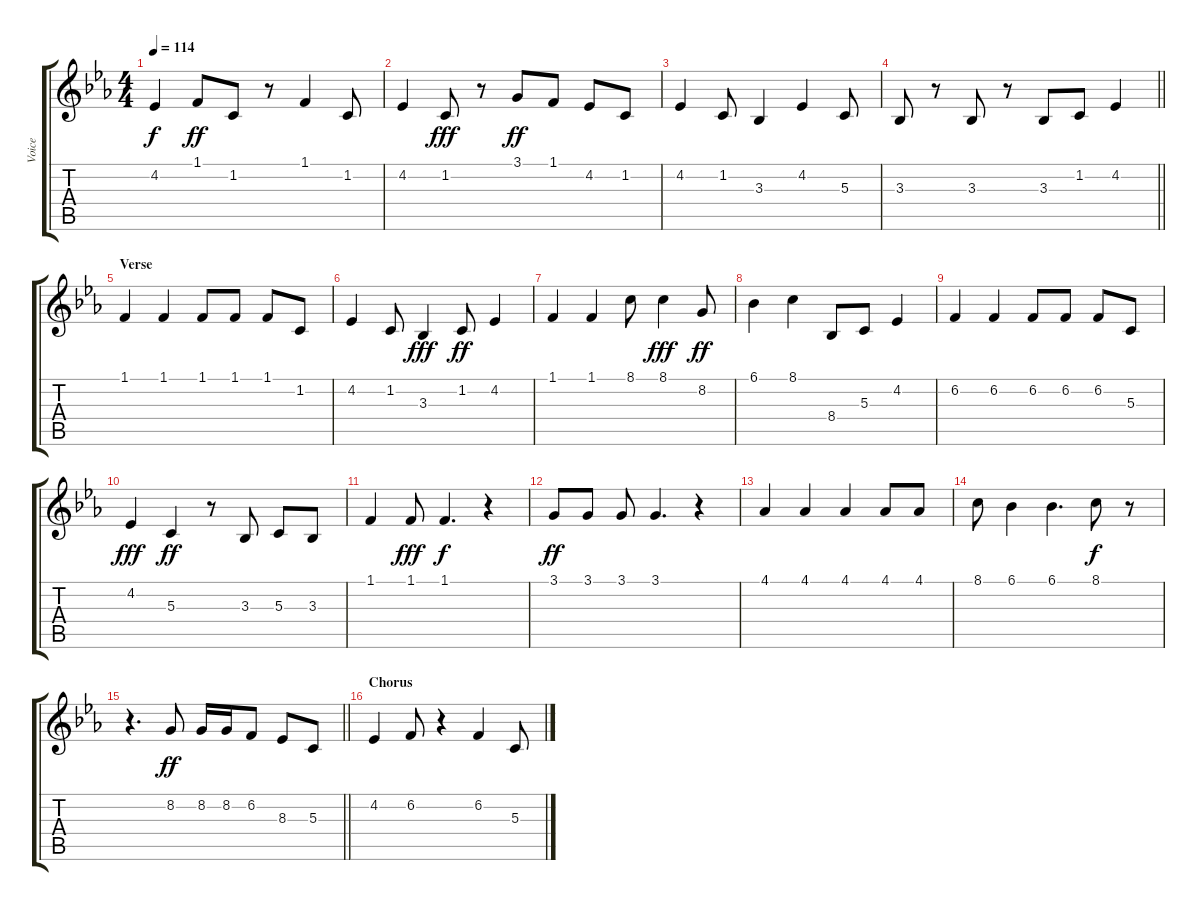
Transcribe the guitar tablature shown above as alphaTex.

\track ("Voice" "Voice") {instrument altosax}
\staff {score tabs}
\tuning (E4 B3 G3 D3 A2 E2) {hide}
\ts (4 4)
\tempo 114
\clef g2
\ks eb
4.2.4{dy f} 1.1.8{dy ff} 1.2.8 r.8 1.1.4 1.2.8 |
4.2.4 1.2.8{dy fff} r.8 3.1.8{dy ff} 1.1.8 4.2.8 1.2.8 |
4.2.4 1.2.8 3.3.4 4.2.4 5.3.8 |
\barLineRight lightlight
3.3.8 r.8 3.3.8 r.8 3.3.8 1.2.8 4.2.4 |
\section ("" "Verse")
1.1.4 1.1.4 1.1.8 1.1.8 1.1.8 1.2.8 |
4.2.4 1.2.8 3.3.4{dy fff} 1.2.8{dy ff} 4.2.4 |
1.1.4 1.1.4 8.1.8 8.1.4{dy fff} 8.2.8{dy ff} |
6.1.4 8.1.4 8.4.8 5.3.8 4.2.4 |
6.2.4 6.2.4 6.2.8 6.2.8 6.2.8 5.3.8 |
4.2.4{dy fff} 5.3.4{dy ff} r.8 3.3.8 5.3.8 3.3.8 |
1.1.4 1.1.8{dy fff} 1.1.4{d dy f} r.4 |
3.1.8{dy ff} 3.1.8 3.1.8 3.1.4{d} r.4 |
4.1.4 4.1.4 4.1.4 4.1.8 4.1.8 |
8.1.8 6.1.4 6.1.4{d} 8.1.8{dy f} r.8 |
\barLineRight lightlight
r.4{d} 8.2.8{dy ff} 8.2.16 8.2.16 6.2.8 8.3.8 5.3.8 |
\section ("" "Chorus")
4.2.4 6.2.8 r.4 6.2.4 5.3.8
